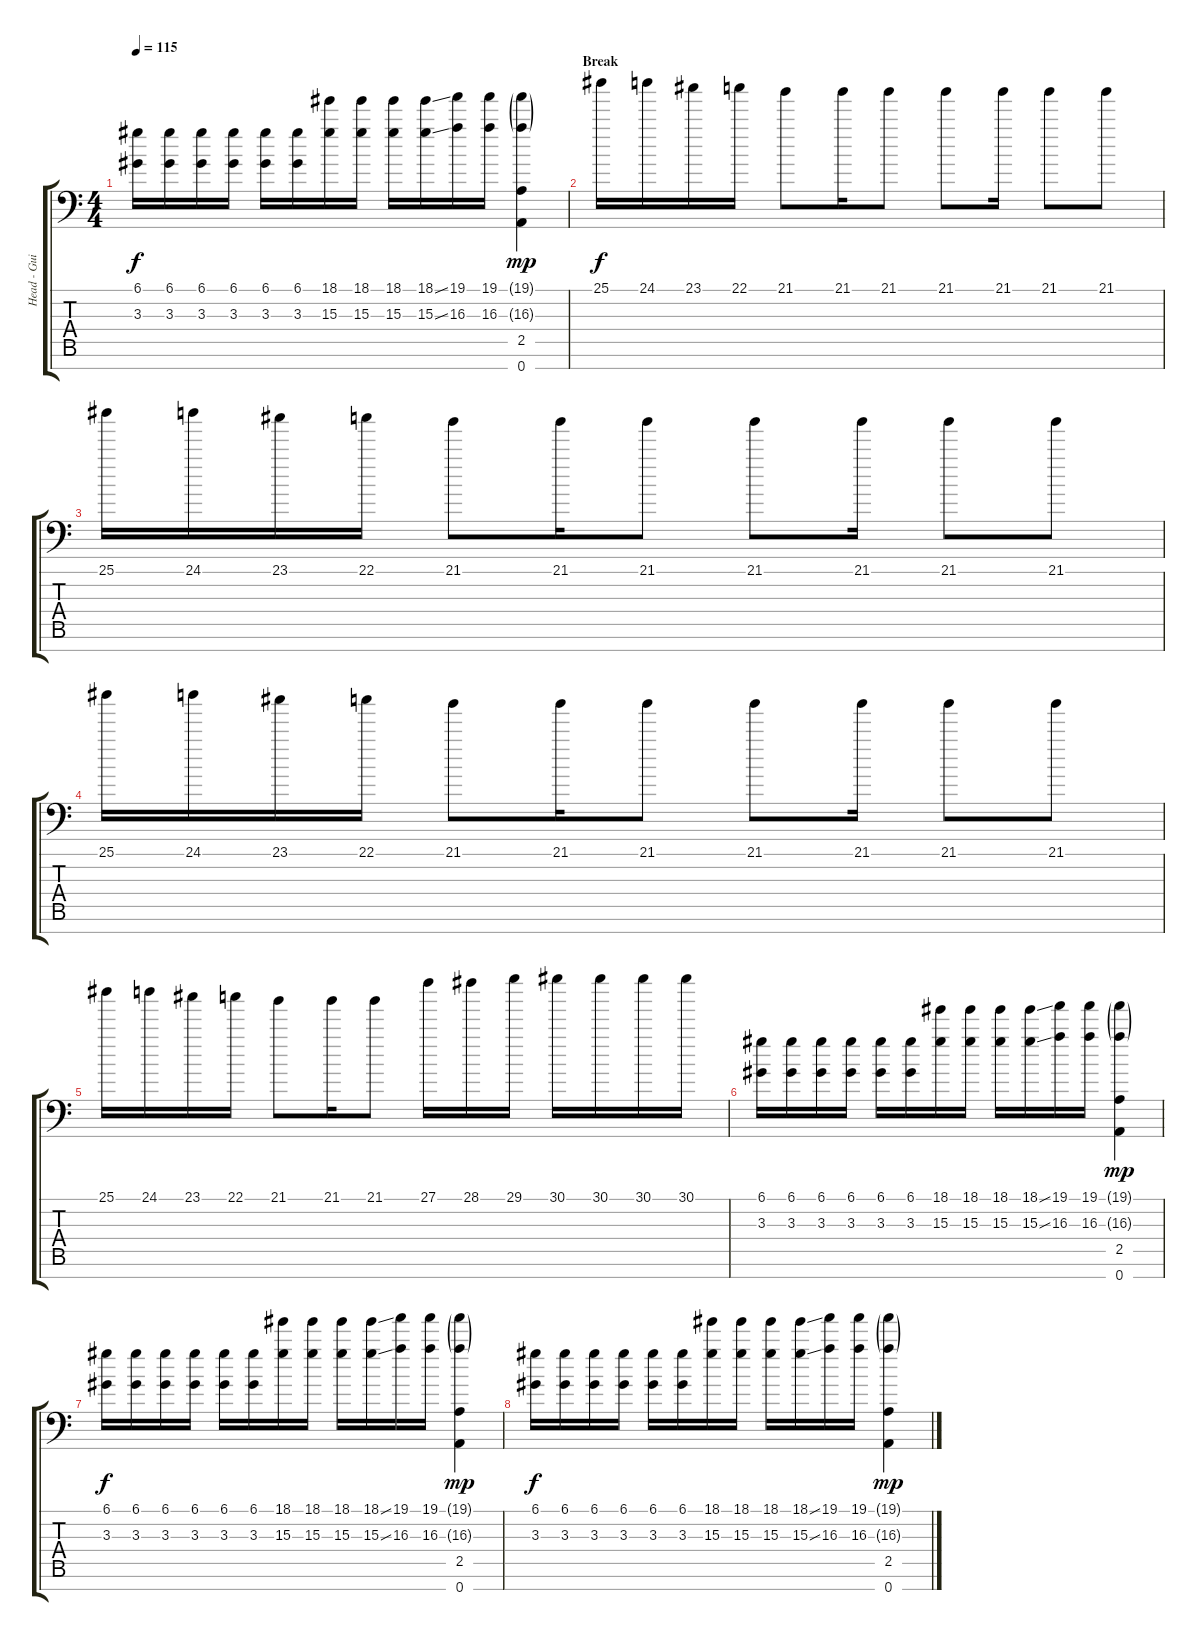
\track ("Head - Guitar" "Head - Gui") {instrument overdrivenguitar}
\staff {score tabs}
\tuning (D4 A3 F3 C3 G2 D2 A1) {hide}
\ts (4 4)
\tempo 115
\clef f4
\ks c
(6.1 3.3).16{dy f} (6.1 3.3).16 (6.1 3.3).16 (6.1 3.3).16 (6.1 3.3).16 (6.1 3.3).16 (18.1 15.3).16 (18.1 15.3).16 (18.1 15.3).16 (18.1{ss} 15.3{ss}).16 (19.1 16.3).16 (19.1 16.3).16 (19.1{g} 16.3{g} 2.5 0.7).4{dy mp} |
\section ("" "Break")
25.1.16{dy f volume 5 instrument voiceoohs} 24.1.16 23.1.16 22.1.16 21.1.8 21.1.16 21.1.8 21.1.8 21.1.16 21.1.8 21.1.8 |
25.1.16 24.1.16 23.1.16 22.1.16 21.1.8 21.1.16 21.1.8 21.1.8 21.1.16 21.1.8 21.1.8 |
25.1.16 24.1.16 23.1.16 22.1.16 21.1.8 21.1.16 21.1.8 21.1.8 21.1.16 21.1.8 21.1.8 |
25.1.16 24.1.16 23.1.16 22.1.16 21.1.8 21.1.16 21.1.8 27.1.16 28.1.16 29.1.16 30.1.16 30.1.16 30.1.16 30.1.16 |
\section ("" "")
(6.1 3.3).16{volume 13 instrument overdrivenguitar} (6.1 3.3).16 (6.1 3.3).16 (6.1 3.3).16 (6.1 3.3).16 (6.1 3.3).16 (18.1 15.3).16 (18.1 15.3).16 (18.1 15.3).16 (18.1{ss} 15.3{ss}).16 (19.1 16.3).16 (19.1 16.3).16 (19.1{g} 16.3{g} 2.5 0.7).4{dy mp} |
(6.1 3.3).16{dy f} (6.1 3.3).16 (6.1 3.3).16 (6.1 3.3).16 (6.1 3.3).16 (6.1 3.3).16 (18.1 15.3).16 (18.1 15.3).16 (18.1 15.3).16 (18.1{ss} 15.3{ss}).16 (19.1 16.3).16 (19.1 16.3).16 (19.1{g} 16.3{g} 2.5 0.7).4{dy mp} |
(6.1 3.3).16{dy f} (6.1 3.3).16 (6.1 3.3).16 (6.1 3.3).16 (6.1 3.3).16 (6.1 3.3).16 (18.1 15.3).16 (18.1 15.3).16 (18.1 15.3).16 (18.1{ss} 15.3{ss}).16 (19.1 16.3).16 (19.1 16.3).16 (19.1{g} 16.3{g} 2.5 0.7).4{dy mp}
